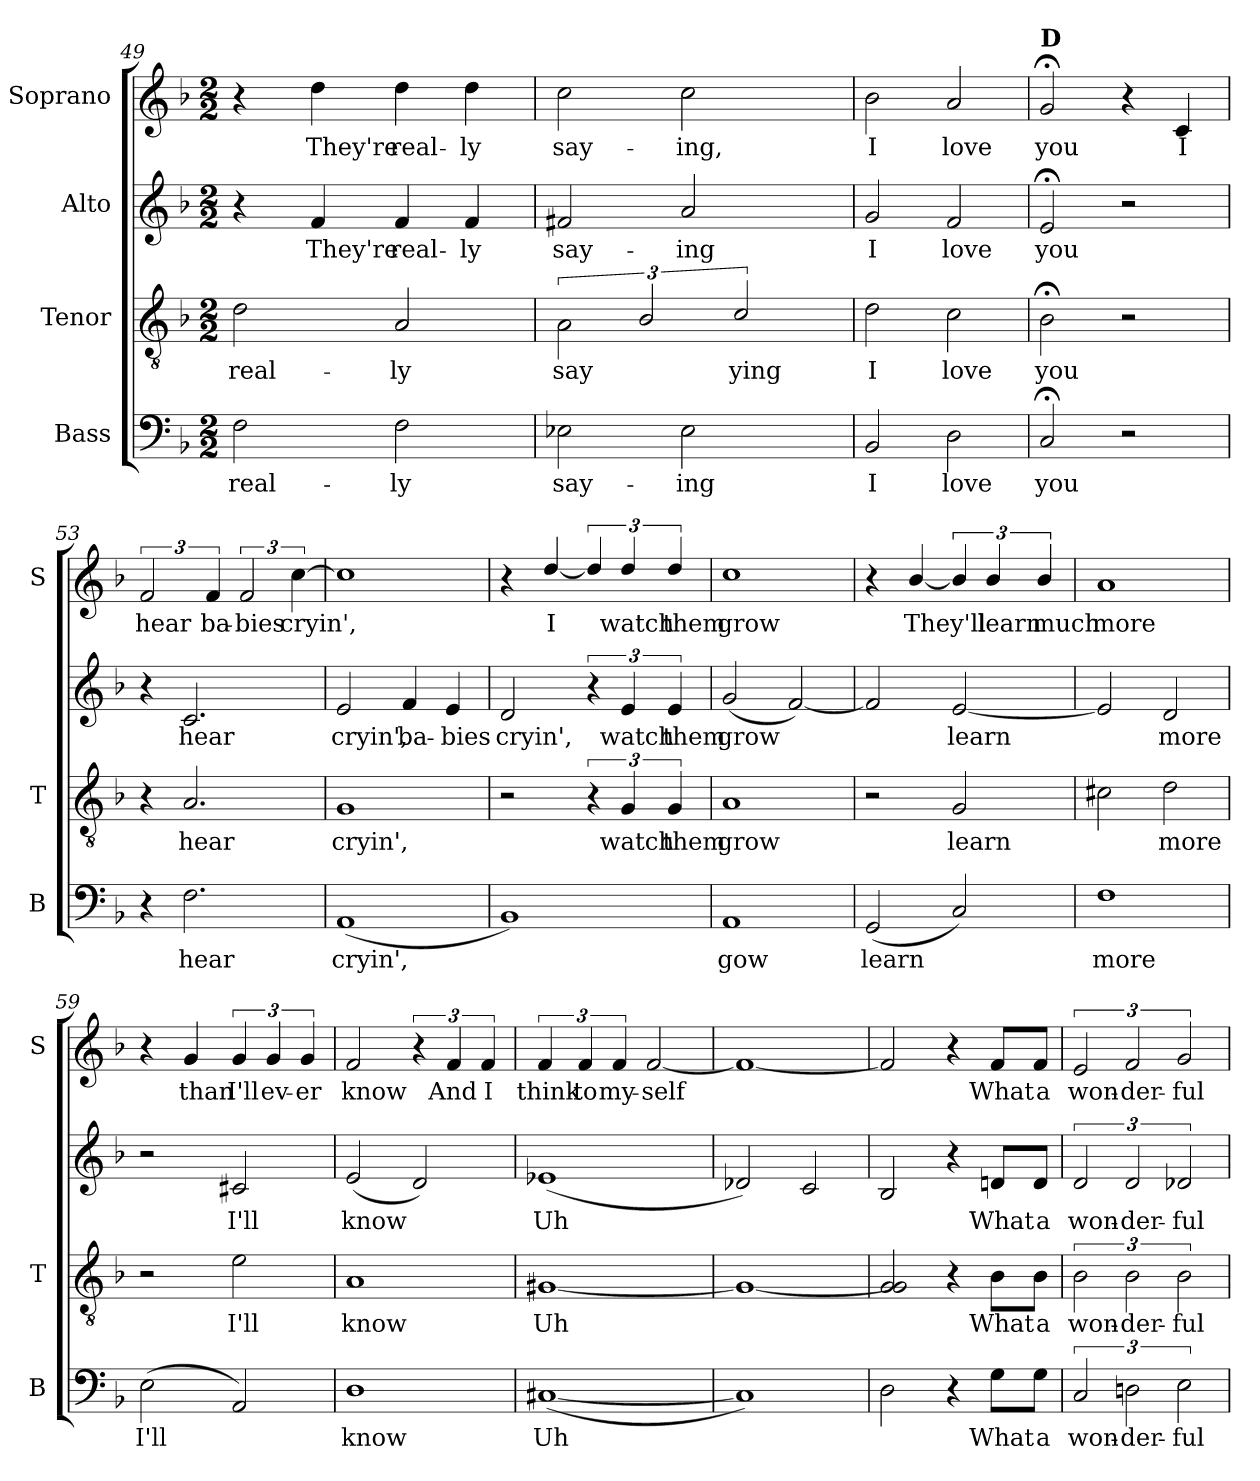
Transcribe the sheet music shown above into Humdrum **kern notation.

**kern	**text	**kern	**text	**kern	**text	**kern	**text
*part4	*part4	*part3	*part3	*part2	*part2	*part1	*part1
*staff4	*staff4	*staff3	*staff3	*staff2	*staff2	*staff1	*staff1
*I"Bass	*	*I"Tenor	*	*I"Alto	*	*I"Soprano	*
*I'B	*	*I'T	*	*	*	*I'S	*
*clefF4	*	*clefGv2	*	*clefG2	*	*clefG2	*
*k[b-]	*	*k[b-]	*	*k[b-]	*	*k[b-]	*
*M2/2	*	*M2/2	*	*M2/2	*	*M2/2	*
=49	=49	=49	=49	=49	=49	=49	=49
!	!LO:LY:b	!	!LO:LY:b	!	!	!	!
*	*	*	*	*	*	*^	*
*	*	*	*	*	*	*	*^	*
*	*	*	*	*	*	*	*	*^	*
2F\	real-	2d\	real-	4r	.	4r	6ryy	3ryy	3%2ryy	.
.	.	.	.	.	.	.	24ryy	.	.	.
*	*	*	*	*	*	*MM113	*	*	*	*
.	.	.	.	.	.	.	3%2ryy	.	.	.
!	!	!	!	!	!LO:LY:b	!	!	!	!	!LO:LY:b
.	.	.	.	4f/	They're	4dd\	.	.	.	They're
.	.	.	.	.	.	.	.	12ryy	.	.
*	*	*	*	*	*	*MM107	*	*	*	*
.	.	.	.	.	.	.	.	3..ryy	.	.
!	!LO:LY:b	!	!LO:LY:b	!	!LO:LY:b	!	!	!	!	!LO:LY:b
2F\	-ly	2A/	-ly	4f/	real-	4dd\	.	.	.	real-
*	*	*	*	*	*	*MM101	*	*	*	*
.	.	.	.	.	.	.	.	.	3ryy	.
!	!	!	!	!	!LO:LY:b	!	!	!	!	!LO:LY:b
.	.	.	.	4f/	-ly	4dd\	.	.	.	-ly
*	*	*	*	*	*	*MM96	*	*	*	*
.	.	.	.	.	.	.	12.ryy	.	.	.
=50	=50	=50	=50	=50	=50	=50	=50	=50	=50	=50
!	!LO:LY:b	!	!LO:LY:b	!	!LO:LY:b	!	!	!	!	!LO:LY:b
*	*	*	*	*	*	*	*	*	*^	*
2E-X\	say-	3A\	say	2f#X/	say-	2cc\	12ryy	3ryy	3ryy	3%2ryy	say-
*	*	*	*	*	*	*MM91	*	*	*	*	*
.	.	.	.	.	.	.	3%2ryy	.	.	.	.
*	*	*	*	*	*	*MM85	*	*	*	*	*
.	.	3B-/	.	.	.	.	.	3%2ryy	6ryy	.	.
!	!LO:LY:b	!	!	!	!LO:LY:b	!	!	!	!	!	!LO:LY:b
2E-\	-ing	.	.	2a/	-ing	2cc\	.	.	24ryy	.	-ing,
*	*	*	*	*	*	*MM80	*	*	*	*	*
.	.	.	.	.	.	.	.	.	3ryy	.	.
!	!	!	!LO:LY:b	!	!	!	!	!	!	!	!
.	.	3c/	ying	.	.	.	.	.	.	12.ryy	.
.	.	.	.	.	.	.	6.ryy	.	.	.	.
*	*	*	*	*	*	*MM75	*	*	*	*	*
.	.	.	.	.	.	.	.	.	.	6ryy	.
.	.	.	.	.	.	.	.	.	12.ryy	.	.
.	.	.	.	.	.	.	.	.	.	24ryy	.
*	*	*	*	*	*	*v	*v	*v	*v	*v	*
*	*	*	*	*	*	*MM69	*
=51	=51	=51	=51	=51	=51	=51	=51
*	*	*	*	*	*	*MM140	*
*	*	*	*	*	*	*^	*
*	*	*	*	*	*	*	*^	*
*	*	*	*	*	*	*	*	*^	*
*	*	*	*	*	*	*	*	*	*^	*
!	!LO:LY:b	!	!LO:LY:b	!	!LO:LY:b	!	!	!	!	!	!LO:LY:b
*	*	*	*	*	*	*v	*v	*v	*v	*v	*
2BB-/	I	2d\	I	2g/	I	2b-\	I
!	!LO:LY:b	!	!LO:LY:b	!	!LO:LY:b	!	!LO:LY:b
2D\	love	2c\	love	2f/	love	2a/	love
=52	=52	=52	=52	=52	=52	=52	=52
!	!	!	!	!	!	!LO:TX:a:B:t=D	!
!	!LO:LY:b	!	!LO:LY:b	!	!LO:LY:b	!	!LO:LY:b
2C;</	you	2B-;<\	you	2e;</	you	2g;</	you
2r	.	2r	.	2r	.	4r	.
!	!	!	!	!	!	!	!LO:LY:b
.	.	.	.	.	.	4c/	I
!!LO:LB:g=z
=53	=53	=53	=53	=53	=53	=53	=53
!	!	!	!	!	!	!	!LO:LY:b
4r	.	4r	.	4r	.	3f/	hear
!	!LO:LY:b	!	!LO:LY:b	!	!LO:LY:b	!	!
2.F\	hear	2.A/	hear	2.c/	hear	.	.
!	!	!	!	!	!	!	!LO:LY:b
.	.	.	.	.	.	6f/	ba-
!	!	!	!	!	!	!	!LO:LY:b
.	.	.	.	.	.	3f/	-bies
!	!	!	!	!	!	!	!LO:LY:b
.	.	.	.	.	.	[6cc\	cryin',
=54	=54	=54	=54	=54	=54	=54	=54
!	!LO:LY:b	!	!LO:LY:b	!	!LO:LY:b	!	!
(<1AA	cryin',	1G	cryin',	2e/	cryin',	1cc]	.
!	!	!	!	!	!LO:LY:b	!	!
.	.	.	.	4f/	ba-	.	.
!	!	!	!	!	!LO:LY:b	!	!
.	.	.	.	4e/	-bies	.	.
=55	=55	=55	=55	=55	=55	=55	=55
!	!	!	!	!	!LO:LY:b	!	!
1BB-)	.	2r	.	2d/	cryin',	4r	.
!	!	!	!	!	!	!	!LO:LY:b
.	.	.	.	.	.	[4dd/	I
.	.	6r	.	6r	.	6dd/]	.
!	!	!	!LO:LY:b	!	!LO:LY:b	!	!LO:LY:b
.	.	6G/	watch	6e/	watch	6dd/	watch
!	!	!	!LO:LY:b	!	!LO:LY:b	!	!LO:LY:b
.	.	6G/	them	6e/	them	6dd/	them
=56	=56	=56	=56	=56	=56	=56	=56
!	!LO:LY:b	!	!LO:LY:b	!	!LO:LY:b	!	!LO:LY:b
1AA	gow	1A	grow	(<2g/	grow	1cc	grow
.	.	.	.	[2f/)	.	.	.
=57	=57	=57	=57	=57	=57	=57	=57
!	!LO:LY:b	!	!	!	!	!	!
(<2GG/	learn	2r	.	2f/]	.	4r	.
!	!	!	!	!	!	!	!LO:LY:b
.	.	.	.	.	.	[4b-/	They'll
!	!	!	!LO:LY:b	!	!LO:LY:b	!	!
2C/)	.	2G/	learn	[2e/	learn	6b-/]	.
!	!	!	!	!	!	!	!LO:LY:b
.	.	.	.	.	.	6b-/	learn
!	!	!	!	!	!	!	!LO:LY:b
.	.	.	.	.	.	6b-/	much
=58	=58	=58	=58	=58	=58	=58	=58
!	!LO:LY:b	!	!	!	!	!	!LO:LY:b
1F	more	2c#X\	.	2e/]	.	1a	more
!	!	!	!LO:LY:b	!	!LO:LY:b	!	!
.	.	2d\	more	2d/	more	.	.
=59	=59	=59	=59	=59	=59	=59	=59
!	!LO:LY:b	!	!	!	!	!	!
(>2E\	I'll	2r	.	2r	.	4r	.
!	!	!	!	!	!	!	!LO:LY:b
.	.	.	.	.	.	4g/	than
!	!	!	!LO:LY:b	!	!LO:LY:b	!	!LO:LY:b
2AA/)	.	2e\	I'll	2c#X/	I'll	6g/	I'll
!	!	!	!	!	!	!	!LO:LY:b
.	.	.	.	.	.	6g/	ev-
!	!	!	!	!	!	!	!LO:LY:b
.	.	.	.	.	.	6g/	-er
!!LO:LB:g=z
=60	=60	=60	=60	=60	=60	=60	=60
!	!LO:LY:b	!	!LO:LY:b	!	!LO:LY:b	!	!LO:LY:b
1D	know	1A	know	(<2e/	know	2f/	know
.	.	.	.	2d/)	.	6r	.
!	!	!	!	!	!	!	!LO:LY:b
.	.	.	.	.	.	6f/	And
!	!	!	!	!	!	!	!LO:LY:b
.	.	.	.	.	.	6f/	I
=61	=61	=61	=61	=61	=61	=61	=61
!	!LO:LY:b	!	!LO:LY:b	!	!LO:LY:b	!	!LO:LY:b
(>[1C#X	Uh	[1G#X	Uh	(<1e-X	Uh	6f/	think
!	!	!	!	!	!	!	!LO:LY:b
.	.	.	.	.	.	6f/	to
!	!	!	!	!	!	!	!LO:LY:b
.	.	.	.	.	.	6f/	my-
!	!	!	!	!	!	!	!LO:LY:b
.	.	.	.	.	.	[2f/	-self
=62	=62	=62	=62	=62	=62	=62	=62
1C#])	.	1G#_	.	2d-X/)	.	1f_	.
.	.	.	.	2c/	.	.	.
=63	=63	=63	=63	=63	=63	=63	=63
2D\	.	2G/ 2G#/]	.	2B-/	.	2f/]	.
4r	.	4r	.	4r	.	4r	.
!	!LO:LY:b	!	!LO:LY:b	!	!LO:LY:b	!	!LO:LY:b
8G\L	What	8B-\L	What	8dni/L	What	8f/L	What
!	!LO:LY:b	!	!LO:LY:b	!	!LO:LY:b	!	!LO:LY:b
8G\J	a	8B-\J	a	8d/J	a	8f/J	a
=64	=64	=64	=64	=64	=64	=64	=64
!	!LO:LY:b	!	!LO:LY:b	!	!LO:LY:b	!	!LO:LY:b
3C/	won-	3B-\	won-	3d/	won-	3e/	won-
!	!LO:LY:b	!	!LO:LY:b	!	!LO:LY:b	!	!LO:LY:b
3Dni\	-der-	3B-\	-der-	3d/	-der-	3f/	-der-
!	!LO:LY:b	!	!LO:LY:b	!	!LO:LY:b	!	!LO:LY:b
3E\	-ful	3B-\	-ful	3d-X/	-ful	3g/	-ful
=	=	=	=	=	=	=	=
*-	*-	*-	*-	*-	*-	*-	*-
